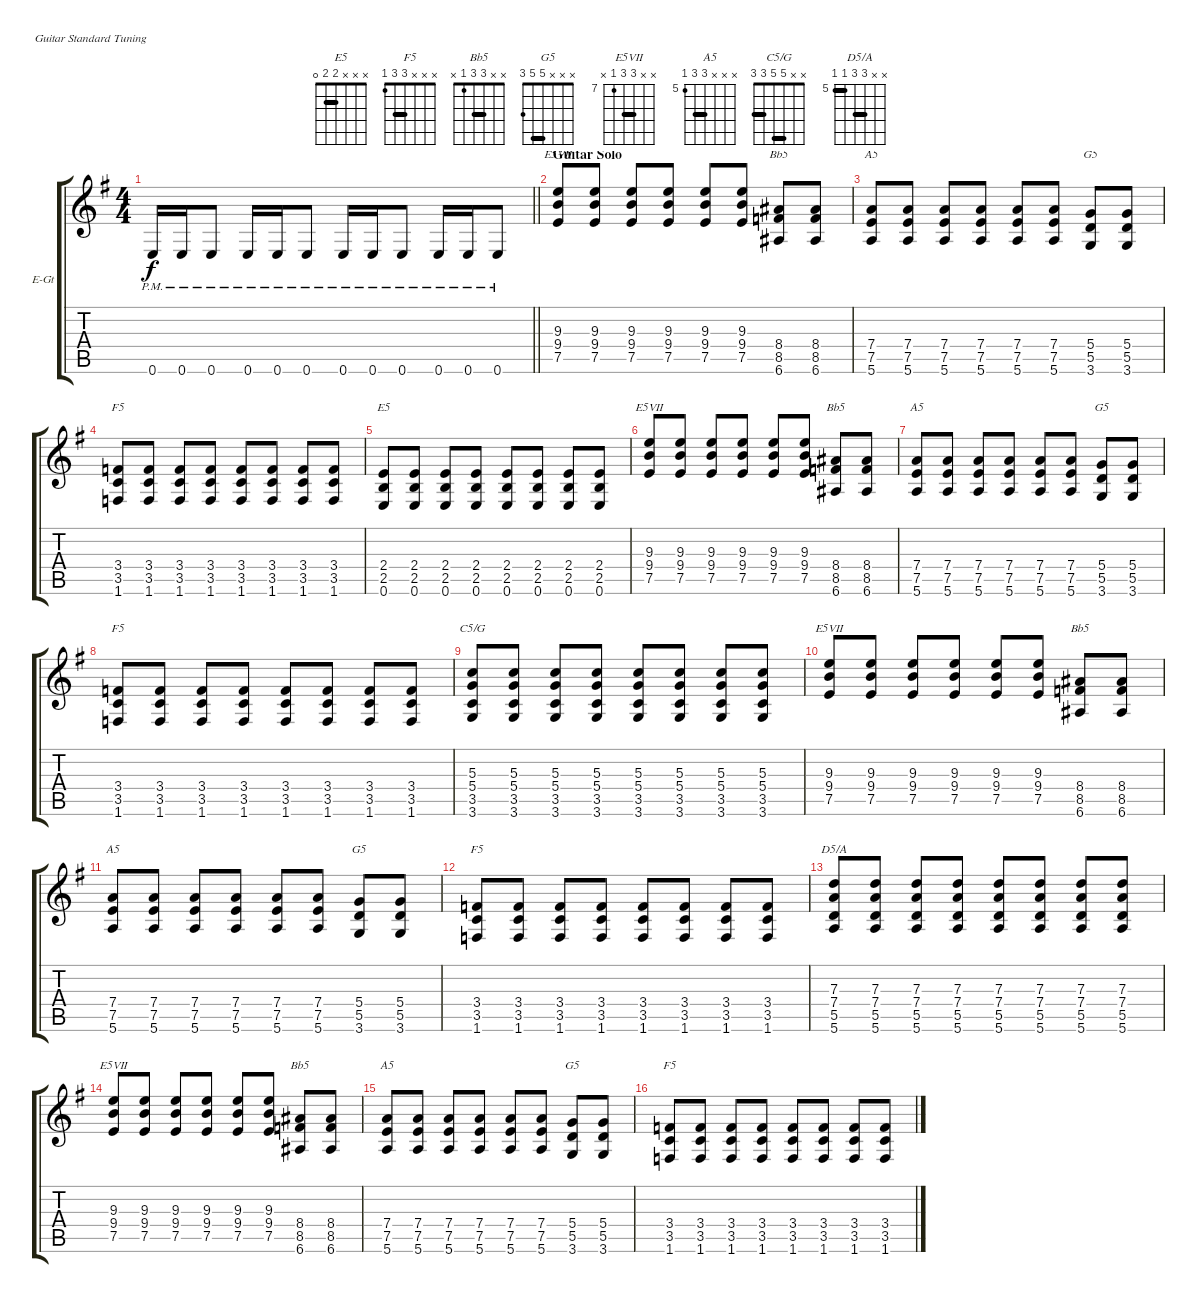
\defaultSystemsLayout 4
\bracketExtendMode groupsimilarinstruments
\firstSystemTrackNameOrientation horizontal
\otherSystemsTrackNameOrientation horizontal
\track ("Guitar 3" "E-Gt") {instrument distortionguitar}
\staff {score tabs}
\tuning (E4 B3 G3 D3 A2 E2)
\chord ("E5" x x x 2 2 0) {barre 2}
\chord ("F5" x x x 3 3 1) {barre 3}
\chord ("Bb5" x x 3 3 1 x) {barre 3}
\chord ("G5" x x x 5 5 3) {barre 5}
\chord ("E5VII" x x 9 9 7 x) {firstfret 7 barre 9}
\chord ("A5" x x x 7 7 5) {firstfret 5 barre 7}
\chord ("C5/G" x x 5 5 3 3) {barre (3 5)}
\chord ("D5/A" x x 7 7 5 5) {firstfret 5 barre (5 7)}
\ts (4 4)
\tempo (188 hide)
\clef g2
\barLineRight lightlight
\ks g
0.6{pm}.16{dy f} 0.6{pm}.16 0.6{pm}.8 0.6{pm}.16 0.6{pm}.16 0.6{pm}.8 0.6{pm}.16 0.6{pm}.16 0.6{pm}.8 0.6{pm}.16 0.6{pm}.16 0.6{pm}.8 |
\section ("" "Guitar Solo")
(7.5 9.4 9.3).8{ch "E5VII"} (7.5 9.4 9.3).8 (7.5 9.4 9.3).8 (7.5 9.4 9.3).8 (7.5 9.4 9.3).8 (7.5 9.4 9.3).8 (8.4 8.5 6.6).8{ch "Bb5"} (8.4 8.5 6.6).8 |
(7.5 7.4 5.6).8{ch "A5"} (7.5 7.4 5.6).8 (7.5 7.4 5.6).8 (7.5 7.4 5.6).8 (7.5 7.4 5.6).8 (7.5 7.4 5.6).8 (5.5 5.4 3.6).8{ch "G5"} (5.5 5.4 3.6).8 |
(1.6 3.5 3.4).8{ch "F5"} (1.6 3.5 3.4).8 (1.6 3.5 3.4).8 (1.6 3.5 3.4).8 (1.6 3.5 3.4).8 (1.6 3.5 3.4).8 (1.6 3.5 3.4).8 (1.6 3.5 3.4).8 |
(0.6 2.5 2.4).8{ch "E5"} (0.6 2.5 2.4).8 (0.6 2.5 2.4).8 (0.6 2.5 2.4).8 (0.6 2.5 2.4).8 (0.6 2.5 2.4).8 (0.6 2.5 2.4).8 (0.6 2.5 2.4).8 |
(7.5 9.4 9.3).8{ch "E5VII"} (7.5 9.4 9.3).8 (7.5 9.4 9.3).8 (7.5 9.4 9.3).8 (7.5 9.4 9.3).8 (7.5 9.4 9.3).8 (8.4 8.5 6.6).8{ch "Bb5"} (8.4 8.5 6.6).8 |
(7.5 7.4 5.6).8{ch "A5"} (7.5 7.4 5.6).8 (7.5 7.4 5.6).8 (7.5 7.4 5.6).8 (7.5 7.4 5.6).8 (7.5 7.4 5.6).8 (5.5 5.4 3.6).8{ch "G5"} (5.5 5.4 3.6).8 |
(1.6 3.5 3.4).8{ch "F5"} (1.6 3.5 3.4).8 (1.6 3.5 3.4).8 (1.6 3.5 3.4).8 (1.6 3.5 3.4).8 (1.6 3.5 3.4).8 (1.6 3.5 3.4).8 (1.6 3.5 3.4).8 |
(3.6 3.5 5.4 5.3).8{ch "C5/G"} (3.6 3.5 5.4 5.3).8 (3.6 3.5 5.4 5.3).8 (3.6 3.5 5.4 5.3).8 (3.6 3.5 5.4 5.3).8 (3.6 3.5 5.4 5.3).8 (3.6 3.5 5.4 5.3).8 (3.6 3.5 5.4 5.3).8 |
(7.5 9.4 9.3).8{ch "E5VII"} (7.5 9.4 9.3).8 (7.5 9.4 9.3).8 (7.5 9.4 9.3).8 (7.5 9.4 9.3).8 (7.5 9.4 9.3).8 (8.4 8.5 6.6).8{ch "Bb5"} (8.4 8.5 6.6).8 |
(7.5 7.4 5.6).8{ch "A5"} (7.5 7.4 5.6).8 (7.5 7.4 5.6).8 (7.5 7.4 5.6).8 (7.5 7.4 5.6).8 (7.5 7.4 5.6).8 (5.5 5.4 3.6).8{ch "G5"} (5.5 5.4 3.6).8 |
(1.6 3.5 3.4).8{ch "F5"} (1.6 3.5 3.4).8 (1.6 3.5 3.4).8 (1.6 3.5 3.4).8 (1.6 3.5 3.4).8 (1.6 3.5 3.4).8 (1.6 3.5 3.4).8 (1.6 3.5 3.4).8 |
(5.6 5.5 7.4 7.3).8{ch "D5/A"} (5.6 5.5 7.4 7.3).8 (5.6 5.5 7.4 7.3).8 (5.6 5.5 7.4 7.3).8 (5.6 5.5 7.4 7.3).8 (5.6 5.5 7.4 7.3).8 (5.6 5.5 7.4 7.3).8 (5.6 5.5 7.4 7.3).8 |
(7.5 9.4 9.3).8{ch "E5VII"} (7.5 9.4 9.3).8 (7.5 9.4 9.3).8 (7.5 9.4 9.3).8 (7.5 9.4 9.3).8 (7.5 9.4 9.3).8 (8.4 8.5 6.6).8{ch "Bb5"} (8.4 8.5 6.6).8 |
(7.5 7.4 5.6).8{ch "A5"} (7.5 7.4 5.6).8 (7.5 7.4 5.6).8 (7.5 7.4 5.6).8 (7.5 7.4 5.6).8 (7.5 7.4 5.6).8 (5.5 5.4 3.6).8{ch "G5"} (5.5 5.4 3.6).8 |
(1.6 3.5 3.4).8{ch "F5"} (1.6 3.5 3.4).8 (1.6 3.5 3.4).8 (1.6 3.5 3.4).8 (1.6 3.5 3.4).8 (1.6 3.5 3.4).8 (1.6 3.5 3.4).8 (1.6 3.5 3.4).8
